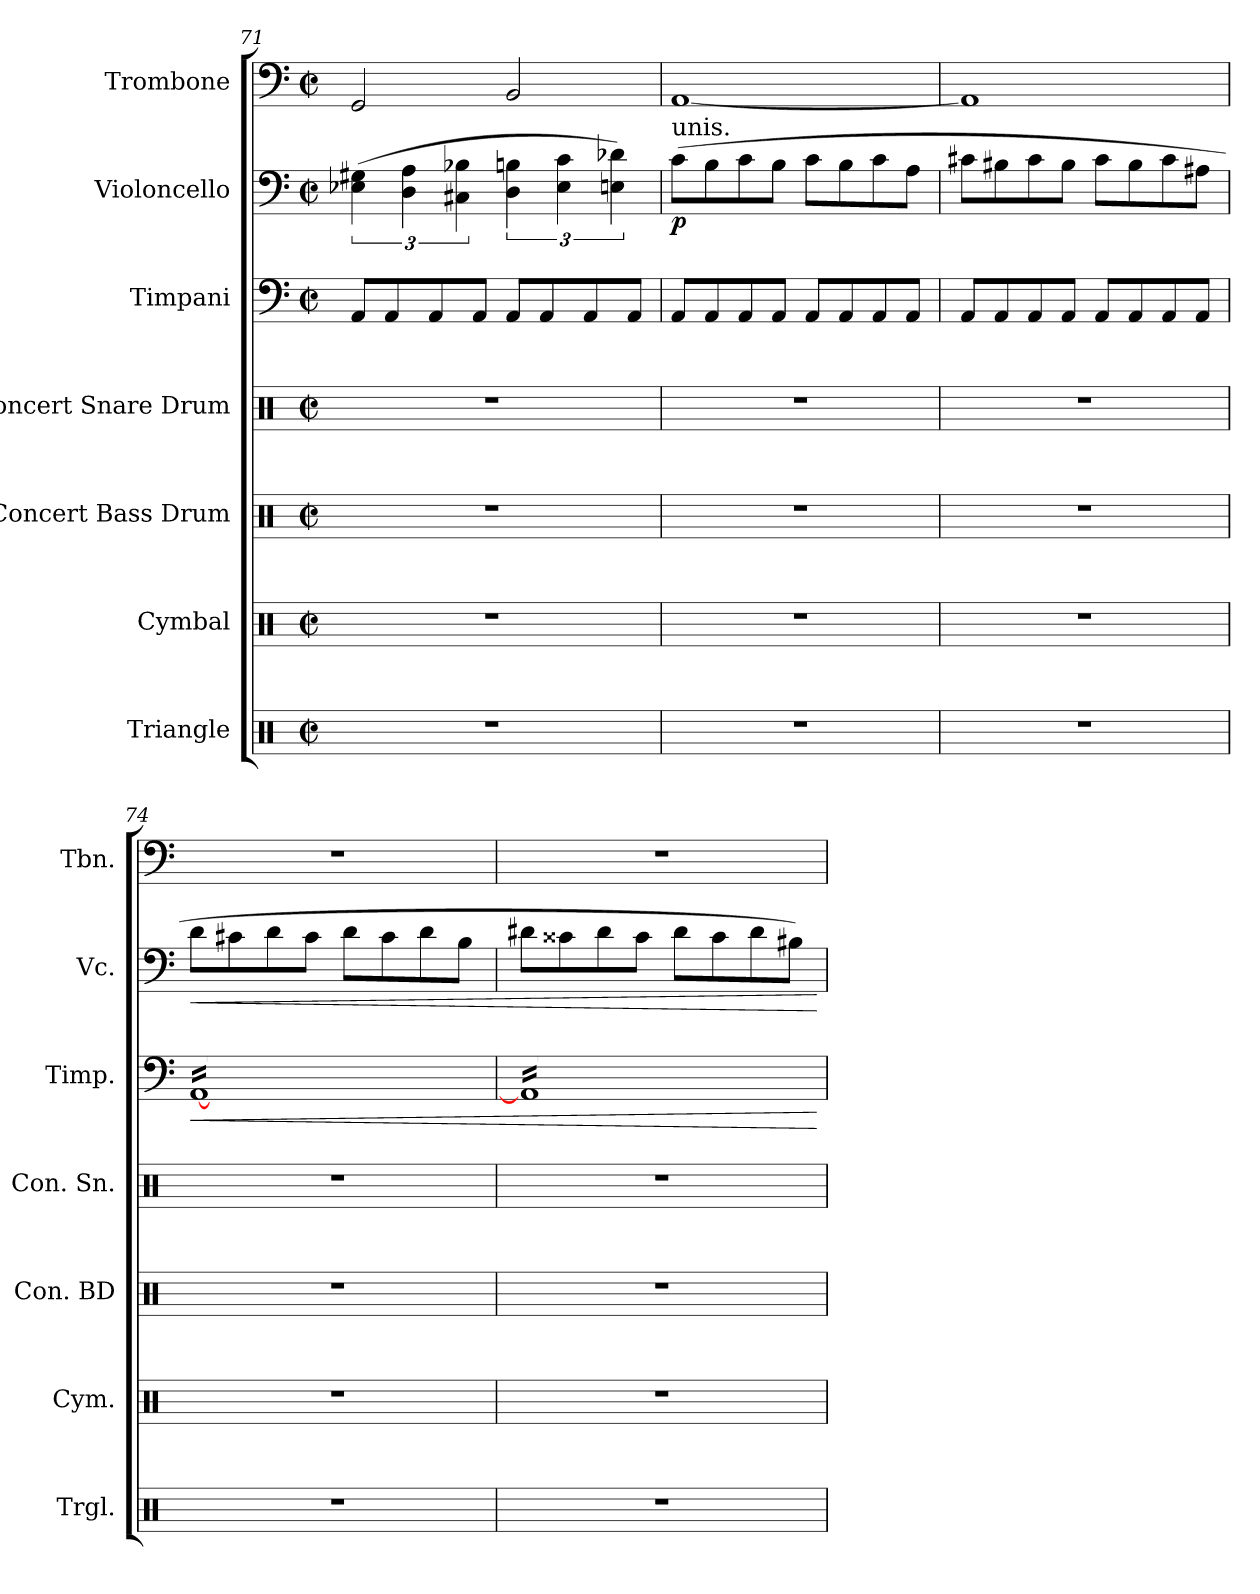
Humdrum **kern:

**kern	**kern	**kern	**kern	**kern	**dynam	**kern	**dynam	**kern
*part7	*part6	*part5	*part4	*part3	*part3	*part2	*part2	*part1
*staff7	*staff6	*staff5	*staff4	*staff3	*staff3	*staff2	*staff2	*staff1
*I"Triangle	*I"Cymbal	*I"Concert Bass Drum	*I"Concert Snare Drum	*I"Timpani	*	*I"Violoncello	*	*I"Trombone
*I'Trgl.	*I'Cym.	*I'Con. BD	*I'Con. Sn.	*I'Timp.	*	*I'Vc.	*	*I'Tbn.
*clefX	*clefX	*clefX	*clefX	*clefF4	*	*clefF4	*	*clefF4
*k[]	*k[]	*k[]	*k[]	*k[]	*	*k[]	*	*k[]
*M2/2	*M2/2	*M2/2	*M2/2	*M2/2	*	*M2/2	*	*M2/2
*met(c|)	*met(c|)	*met(c|)	*met(c|)	*met(c|)	*	*met(c|)	*	*met(c|)
=71	=71	=71	=71	=71	=71	=71	=71	=71
1r	1r	1r	1r	8AA/L	.	(6E-X\ 6G#X\	.	2GG/
.	.	.	.	8AA/	.	.	.	.
.	.	.	.	.	.	6D\ 6A\	.	.
.	.	.	.	8AA/	.	.	.	.
.	.	.	.	.	.	6C#X\ 6B-X\	.	.
.	.	.	.	8AA/J	.	.	.	.
.	.	.	.	8AA/L	.	6D\ 6Bn\	.	2BB/
.	.	.	.	8AA/	.	.	.	.
.	.	.	.	.	.	6E-\ 6c\	.	.
.	.	.	.	8AA/	.	.	.	.
.	.	.	.	.	.	6En\ 6d-X\)	.	.
.	.	.	.	8AA/J	.	.	.	.
=72	=72	=72	=72	=72	=72	=72	=72	=72
!	!	!	!	!	!	!LO:TX:a:t=unis.	!	!
!	!	!	!	!	!	!	!LO:DY:b	!
1r	1r	1r	1r	8AA/L	.	(8c\L	p	[1AA
.	.	.	.	8AA/	.	8B\	.	.
.	.	.	.	8AA/	.	8c\	.	.
.	.	.	.	8AA/J	.	8B\J	.	.
.	.	.	.	8AA/L	.	8c\L	.	.
.	.	.	.	8AA/	.	8B\	.	.
.	.	.	.	8AA/	.	8c\	.	.
.	.	.	.	8AA/J	.	8A\J	.	.
=73	=73	=73	=73	=73	=73	=73	=73	=73
1r	1r	1r	1r	8AA/L	.	8c#X\L	.	1AA]
.	.	.	.	8AA/	.	8B#X\	.	.
.	.	.	.	8AA/	.	8c#\	.	.
.	.	.	.	8AA/J	.	8B#\J	.	.
.	.	.	.	8AA/L	.	8c#\L	.	.
.	.	.	.	8AA/	.	8B#\	.	.
.	.	.	.	8AA/	.	8c#\	.	.
.	.	.	.	8AA/J	.	8A#X\J	.	.
!!LO:LB:g=z
=74	=74	=74	=74	=74	=74	=74	=74	=74
!	!	!	!	!	!LO:HP:b	!	!LO:HP:b	!
*	*	*	*	*tremolo	*	*	*	*
1r	1r	1r	1r	[16AALL	<	8d\L	<	1r
.	.	.	.	16AA	.	.	.	.
.	.	.	.	16AA	.	8c#X\	.	.
.	.	.	.	16AA	.	.	.	.
.	.	.	.	16AA	.	8d\	.	.
.	.	.	.	16AA	.	.	.	.
.	.	.	.	16AA	.	8c#\J	.	.
.	.	.	.	16AA	.	.	.	.
.	.	.	.	16AA	.	8d\L	.	.
.	.	.	.	16AA	.	.	.	.
.	.	.	.	16AA	.	8c#\	.	.
.	.	.	.	16AA	.	.	.	.
.	.	.	.	16AA	.	8d\	.	.
.	.	.	.	16AA	.	.	.	.
.	.	.	.	16AA	.	8B\J	.	.
.	.	.	.	16AAJJ	.	.	.	.
=75	=75	=75	=75	=75	=75	=75	=75	=75
1r	1r	1r	1r	16AA]LL	.	8d#X\L	.	1r
.	.	.	.	16AA	.	.	.	.
.	.	.	.	16AA	.	8c##X\	.	.
.	.	.	.	16AA	.	.	.	.
.	.	.	.	16AA	.	8d#\	.	.
.	.	.	.	16AA	.	.	.	.
.	.	.	.	16AA	.	8c##\J	.	.
.	.	.	.	16AA	.	.	.	.
.	.	.	.	16AA	.	8d#\L	.	.
.	.	.	.	16AA	.	.	.	.
.	.	.	.	16AA	.	8c##\	.	.
.	.	.	.	16AA	.	.	.	.
.	.	.	.	16AA	.	8d#\	.	.
.	.	.	.	16AA	.	.	.	.
.	.	.	.	16AA	.	8B#X\J)	.	.
.	.	.	.	16AAJJ	.	.	.	.
*	*	*	*	*Xtremolo	*	*	*	*
.	.	.	.	.	[	.	[	.
=	=	=	=	=	=	=	=	=
*-	*-	*-	*-	*-	*-	*-	*-	*-
